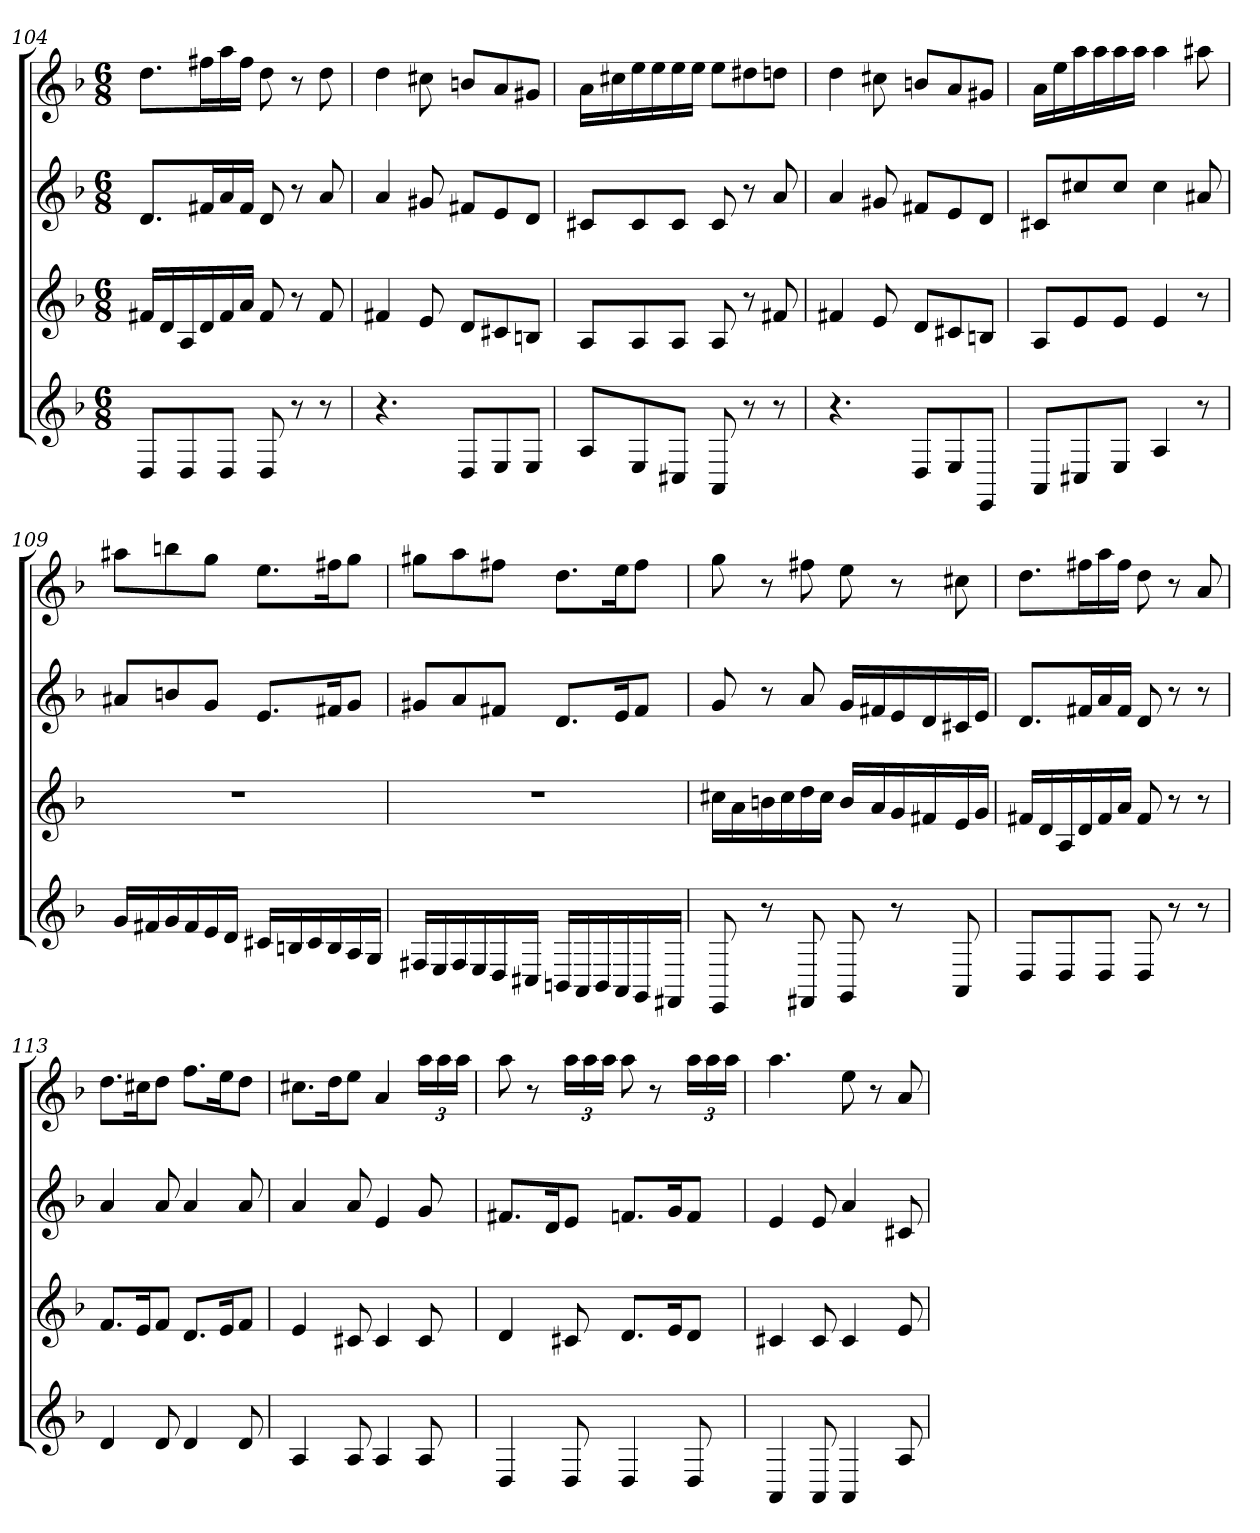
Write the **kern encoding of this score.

**kern	**kern	**kern	**kern
*part4	*part3	*part2	*part1
*staff4	*staff3	*staff2	*staff1
*k[b-]	*k[b-]	*k[b-]	*k[b-]
*d:	*d:	*d:	*d:
*M6/8	*M6/8	*M6/8	*M6/8
=104	=104	=104	=104
8DL	16f#XLL	8.dL	8.ddL
.	16d	.	.
8D	16A	.	.
.	16d	16f#XL	16ff#XL
8DJ	16f#	16a	16aa
.	16aJJ	16f#JJ	16ff#JJ
8D	8f#	8d	8dd
8r	8r	8r	8r
8r	8f#	8a	8dd
=105	=105	=105	=105
4.r	4f#X	4a	4dd
.	8e	8g#X	8cc#X
8DL	8dL	8f#XL	8bnL
8E	8c#X	8e	8a
8EJ	8BnJ	8dJ	8g#XJ
=106	=106	=106	=106
8AL	8AL	8c#XL	16aLL
.	.	.	16cc#X
8E	8A	8c#	16ee
.	.	.	16ee
8C#XJ	8AJ	8c#J	16ee
.	.	.	16eeJJ
8AA	8A	8c#	8eeL
8r	8r	8r	8dd#X
8r	8f#X	8a	8ddnJ
=107	=107	=107	=107
4.r	4f#X	4a	4dd
.	8e	8g#X	8cc#X
8DL	8dL	8f#XL	8bnL
8E	8c#X	8e	8a
8EEJ	8BnJ	8dJ	8g#XJ
=108	=108	=108	=108
8AAL	8AL	8c#XL	16aLL
.	.	.	16ee
8C#X	8e	8cc#X	16aa
.	.	.	16aa
8EJ	8eJ	8cc#J	16aa
.	.	.	16aaJJ
4A	4e	4cc#	4aa
8r	8r	8a#X	8aa#X
=109	=109	=109	=109
16gLL	2.r	8a#XL	8aa#XL
16f#X	.	.	.
16g	.	8bn	8bbn
16f#	.	.	.
16e	.	8gJ	8ggJ
16dJJ	.	.	.
16c#XLL	.	8.eL	8.eeL
16Bn	.	.	.
16c#	.	.	.
16B	.	16f#XK	16ff#XK
16A	.	8gJ	8ggJ
16GJJ	.	.	.
=110	=110	=110	=110
16F#XLL	2.r	8g#XL	8gg#XL
16E	.	.	.
16F#	.	8a	8aa
16E	.	.	.
16D	.	8f#XJ	8ff#XJ
16C#XJJ	.	.	.
16BBnLL	.	8.dL	8.ddL
16AA	.	.	.
16BB	.	.	.
16AA	.	16eK	16eeK
16GG	.	8f#J	8ff#J
16FF#XJJ	.	.	.
=111	=111	=111	=111
8EE	16cc#XLL	8g	8gg
.	16a	.	.
8r	16bn	8r	8r
.	16cc#	.	.
8FF#X	16dd	8a	8ff#X
.	16cc#JJ	.	.
8GG	16bLL	16gLL	8ee
.	16a	16f#X	.
8r	16g	16e	8r
.	16f#X	16d	.
8AA	16e	16c#X	8cc#X
.	16gJJ	16eJJ	.
=112	=112	=112	=112
8DL	16f#XLL	8.dL	8.ddL
.	16d	.	.
8D	16A	.	.
.	16d	16f#XL	16ff#XL
8DJ	16f#	16a	16aa
.	16aJJ	16f#JJ	16ff#JJ
8D	8f#	8d	8dd
8r	8r	8r	8r
8r	8r	8r	8a
=113	=113	=113	=113
4d	8.fL	4a	8.ddL
.	16eK	.	16cc#XK
8d	8fJ	8a	8ddJ
4d	8.dL	4a	8.ffL
.	16eK	.	16eeK
8d	8fJ	8a	8ddJ
=114	=114	=114	=114
4A	4e	4a	8.cc#XL
.	.	.	16ddK
8A	8c#X	8a	8eeJ
4A	4c#	4e	4a
8A	8c#	8g	24aaLL
.	.	.	24aa
.	.	.	24aaJJ
=115	=115	=115	=115
4D	4d	8.f#XL	8aa
.	.	.	8r
.	.	16dK	.
8D	8c#X	8eJ	24aaLL
.	.	.	24aa
.	.	.	24aaJJ
4D	8.dL	8.fnL	8aa
.	.	.	8r
.	16eK	16gK	.
8D	8dJ	8fJ	24aaLL
.	.	.	24aa
.	.	.	24aaJJ
=116	=116	=116	=116
4AA	4c#X	4e	4.aa
8AA	8c#	8e	.
4AA	4c#	4a	8ee
.	.	.	8r
8A	8e	8c#X	8a
=	=	=	=
*-	*-	*-	*-
